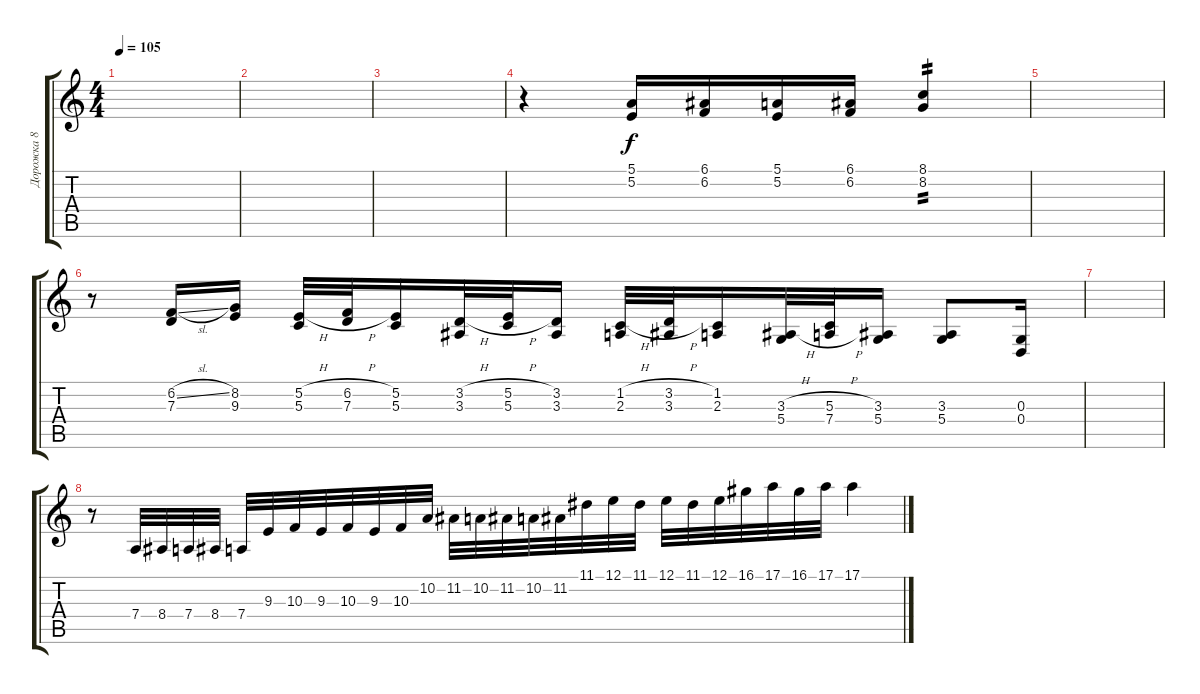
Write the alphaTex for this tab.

\track ("Дорожка 8" "Дорожка 8") {instrument stringensemble1}
\staff {score tabs}
\tuning (E4 B3 G3 D3 A2 E2) {hide}
\ts (4 4)
\tempo 105
\clef g2
\ks c
|
|
|
r.4 (5.1 5.2).16 (6.1 6.2).16 (5.1 5.2).16 (6.1 6.2).16 (8.1 8.2).4{tp 2} |
|
r.8 (6.2{sl} 7.3).16 (8.2 9.3).16 (5.2{h} 5.3).32 (6.2{h} 7.3).32 (5.2 5.3).16 (3.2{h} 3.3).32 (5.2{h} 5.3).32 (3.2 3.3).16 (1.2{h} 2.3).32 (3.2{h} 3.3).32 (1.2 2.3).16 (3.3{h} 5.4).32 (5.3{h} 7.4).32 (3.3 5.4).16 (3.3 5.4).8 (0.3 0.4).16 |
|
r.8 7.4.32 8.4.32 7.4.32 8.4.32 7.4.32 9.3.32 10.3.32 9.3.32 10.3.32 9.3.32 10.3.32 10.2.32 11.2.32 10.2.32 11.2.32 10.2.32 11.2.32 11.1.32 12.1.32 11.1.32 12.1.32 11.1.32 12.1.32 16.1.32 17.1.32 16.1.32 17.1.32 17.1.4
